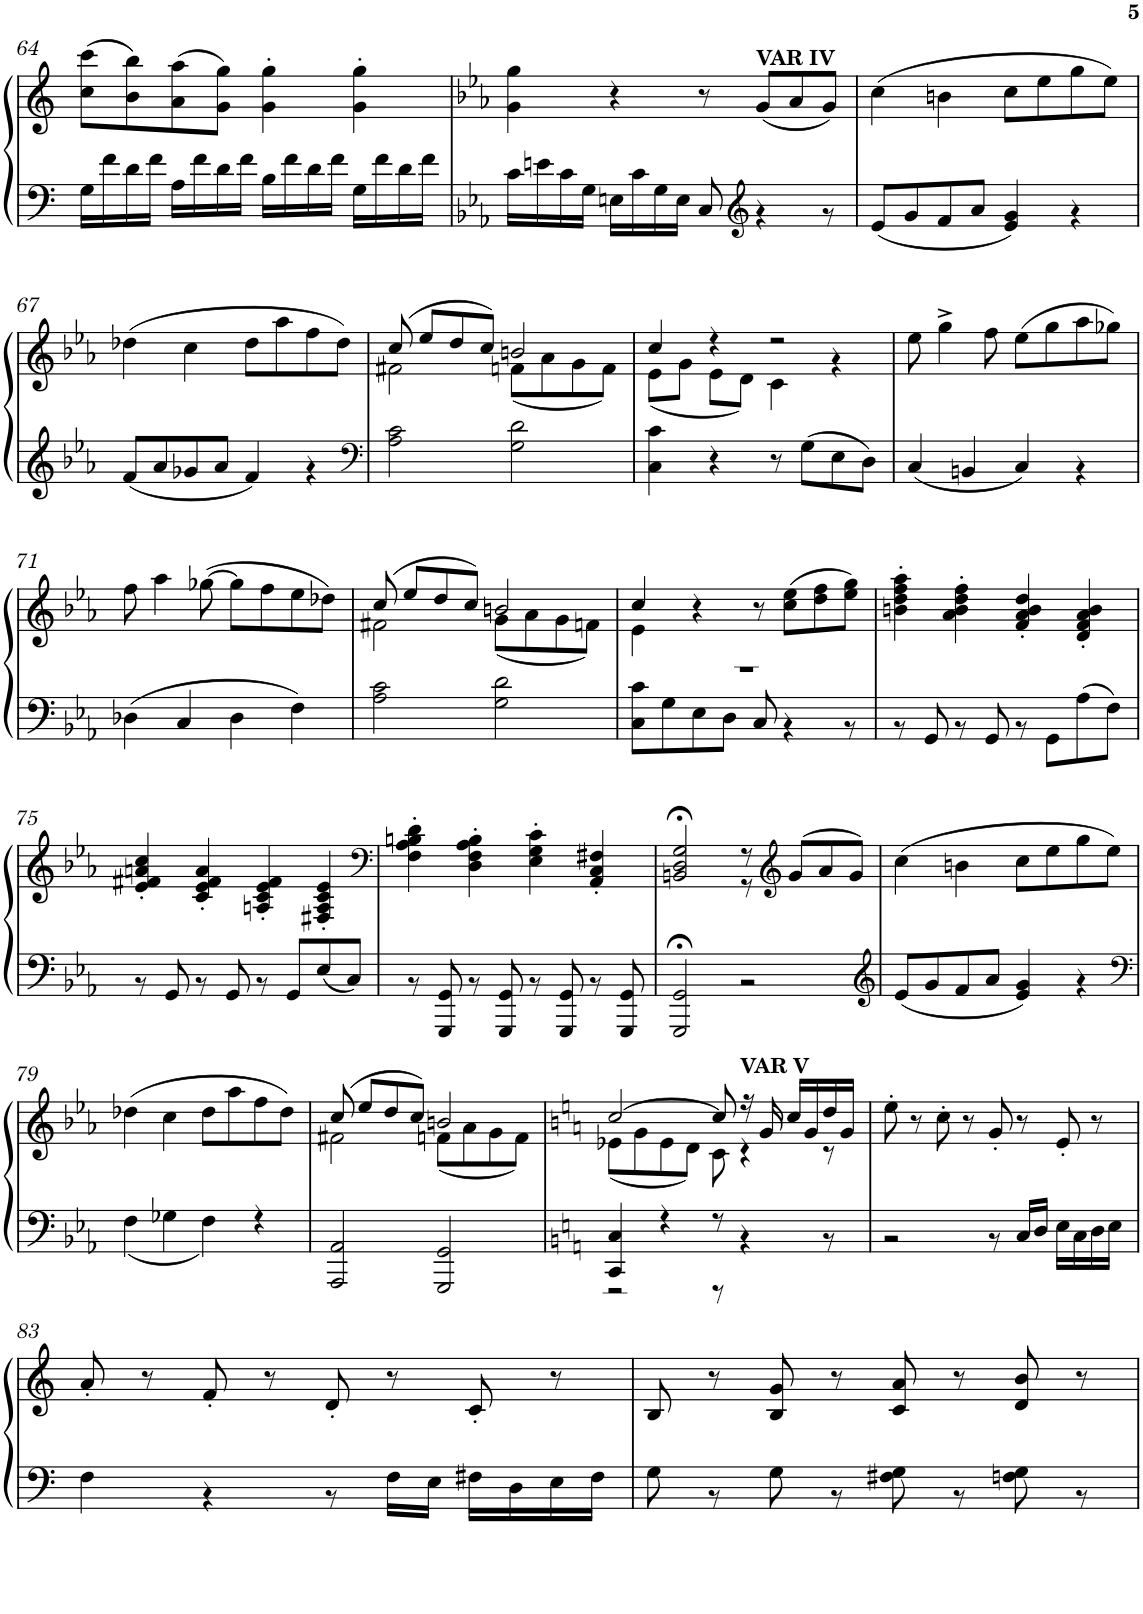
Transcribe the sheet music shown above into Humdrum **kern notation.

**kern	**kern
*part1	*part1
*staff2	*staff1
*I"Piano	*
*I'Pno.	*
!!LO:PB:g=z
*clefF4	*clefG2
*k[]	*k[]
*M4/4	*M4/4
=64	=64
*^	*
1ryy	16G\LL	(>8cc\ 8ccc\L
.	16f\	.
.	16d\	8b\ 8bb\)
.	16f\JJ	.
.	16A\LL	(>8a\ 8aa\
.	16f\	.
.	16d\	8g\ 8gg\J)
.	16f\JJ	.
.	16B\LL	4g\' 4gg\'
.	16f\	.
.	16d\	.
.	16f\JJ	.
.	16G\LL	4g\' 4gg\'
.	16f\	.
.	16d\	.
.	16f\JJ	.
=65	=65	=65
*k[b-e-a-]	*	*k[b-e-a-]
*c:	*	*c:
2ryy	16c\LL	4g\ 4gg\
.	16en\	.
.	16c\	.
.	16G\JJ	.
.	16En\LL	4r
.	16c\	.
.	16G\	.
.	16E\JJ	.
8ryy	8C/	8r
*clefG2	*	*
!	!	!LO:TX:a:B:t=VAR IV
4ryy	4r	(<8g/L
.	.	8a-/
8ryy	8r	8g/J)
=66	=66	=66
1ryy	8e-/L	(>4cc\
.	8g/	.
.	8f/	4bn\
.	8a-/J	.
.	4e-/ 4g/	8cc\L
.	.	8ee-\
.	4r	8gg\
.	.	8ee-\J)
!!LO:LB:g=z
=67	=67	=67
1ryy	8f/L	(>4dd-X\
.	8a-/	.
.	8g-X/	4cc\
.	8a-/J	.
.	4f/	8dd-\L
.	.	8aa-\
.	4r	8ff\
.	.	8dd-\J)
*v	*v	*
=68	=68
*clefF4	*
*	*^
2A-\ 2c\	(>8cc/	2f#X\
.	8ee-/L	.
.	8dd/	.
.	8cc/J)	.
2G\ 2d\	2bn/	(<8fn\L
.	.	8a-\
.	.	8g\
.	.	8f\J)
=69	=69	=69
4C\ 4c\	4cc/	(<8e-\L
.	.	8g\J
4r	4r	8e-\L
.	.	8d\J)
8r	2r	4c\
8G\L	.	.
8E-\	.	4r
8D\J	.	.
*	*v	*v
=70	=70
*^	*
1ryy	4C/	8ee-\
.	.	4gg^\
.	4BBn/	.
.	.	8ff\
.	4C/	(>8ee-\L
.	.	8gg\
.	4r	8aa-\
.	.	8gg-X\J)
!!LO:LB:g=z
=71	=71	=71
1ryy	4D-X\	8ff\
.	.	4aa-\
.	4C/	.
.	.	(>[8gg-X\
.	4D-\	8gg-\L]
.	.	8ff\
.	4F\	8ee-\
.	.	8dd-X\J)
*v	*v	*
=72	=72
*	*^
2A-\ 2c\	(>8cc/	2f#X\
.	8ee-/L	.
.	8dd/	.
.	8cc/J)	.
2G\ 2d\	2bn/	(<8g\L
.	.	8a-\
.	.	8g\
.	.	8fn\J)
=73	=73	=73
*^	*	*
1r	8C\ 8c\L	4cc/	4e-\
.	8G\	.	.
.	8E-\	4r	2ryy
.	8D\J	.	.
.	8C/	8r	.
.	4r	(>8cc\ 8ee-\L	.
.	.	8dd\ 8ff\	4ryy
.	8r	8ee-\ 8gg\J)	.
*	*	*v	*v
=74	=74	=74
1ryy	8r	4bn\' 4dd\' 4ff\' 4aa-\'
.	8GG/	.
.	8r	4a-\' 4b\' 4dd\' 4ff\'
.	8GG/	.
.	8r	4f/' 4a-/' 4b/' 4dd/'
.	8GG\L	.
.	8A-\	4d/' 4f/' 4a-/' 4b/'
.	8F\J	.
!!LO:LB:g=z
=75	=75	=75
1ryy	8r	4e-/' 4f#X/' 4an/' 4cc/'
.	8GG/	.
.	8r	4c/' 4e-/' 4f#/' 4a/'
.	8GG/	.
.	8r	4An/' 4c/' 4e-/' 4f#/'
.	8GG/L	.
.	8E-/	4F#X/' 4A/' 4c/' 4e-/'
.	8C/J	.
=76	=76	=76
*	*	*clefF4
1ryy	8r	4F\' 4A-\' 4Bn\' 4d\'
.	8GGG/ 8GG/	.
.	8r	4D\' 4F\' 4A-\' 4B\'
.	8GGG/ 8GG/	.
.	8r	4E-\' 4G\' 4c\'
.	8GGG/ 8GG/	.
.	8r	4AA-/' 4C/' 4F#X/'
.	8GGG/ 8GG/	.
=77	=77	=77
*	*^	*^
1ryy	2GGG/;< 2GG/;<	2ryy	2BBn/;< 2D/;< 2G/;<	2ryy
.	2r	8ryy	8r	8r
*	*	*	*clefG2	*
.	.	4.ryy	(>8g/L	4.ryy
.	.	.	8a-/	.
.	.	.	8g/J)	.
*v	*v	*v	*	*
*	*v	*v
=78	=78
*clefG2	*
*^	*
1ryy	8e-/L	(>4cc\
.	8g/	.
.	8f/	4bn\
.	8a-/J	.
.	4e-/ 4g/	8cc\L
.	.	8ee-\
.	4r	8gg\
.	.	8ee-\J)
!!LO:LB:g=z
=79	=79	=79
*clefF4	*	*
1ryy	4F\	(>4dd-X\
.	4G-X\	4cc\
.	4F\	8dd-\L
.	.	8aa-\
.	4r	8ff\
.	.	8dd-\J)
*v	*v	*
=80	=80
*	*^
2AAA-/ 2AA-/	(>8cc/	2f#X\
.	8ee-/L	.
.	8dd/	.
.	8cc/J)	.
2GGG/ 2GG/	2bn/	(<8fn\L
.	.	8a-\
.	.	8g\
.	.	8f\J)
=81	=81	=81
*k[]	*k[]	*
*C:	*C:	*
*^	*	*
4CC/ 4C/	2r	[2cc/	(<8e-X\L
.	.	.	8g\
4r	.	.	8e-\
.	.	.	8d\J)
8r	8r	8cc/]	8c\
!	!	!LO:TX:a:B:t=VAR V	!
4ryy	4r	16r	4r
.	.	16g/	.
.	.	16cc/LL	.
.	.	16g/	.
8ryy	8r	16dd/	8r
.	.	16g/JJ	.
*	*	*v	*v
=82	=82	=82
1ryy	2r	8ee'\
.	.	8r
.	.	8cc'\
.	.	8r
.	8r	8g'/
.	16C/LL	8r
.	16D/JJ	.
.	16E\LL	8e'/
.	16C\	.
.	16D\	8r
.	16E\JJ	.
!!LO:LB:g=z
=83	=83	=83
1ryy	4F\	8a'/
.	.	8r
.	4r	8f'/
.	.	8r
.	8r	8d'/
.	16F\LL	8r
.	16E\JJ	.
.	16F#X\LL	8c'/
.	16D\	.
.	16E\	8r
.	16F#\JJ	.
=84	=84	=84
1ryy	8G\	8B/
.	8r	8r
.	8G\	8B/ 8g/
.	8r	8r
.	8F#X\ 8G\	8c/ 8a/
.	8r	8r
.	8Fn\ 8G\	8d/ 8b/
.	8r	8r
*v	*v	*
=	=
*-	*-
